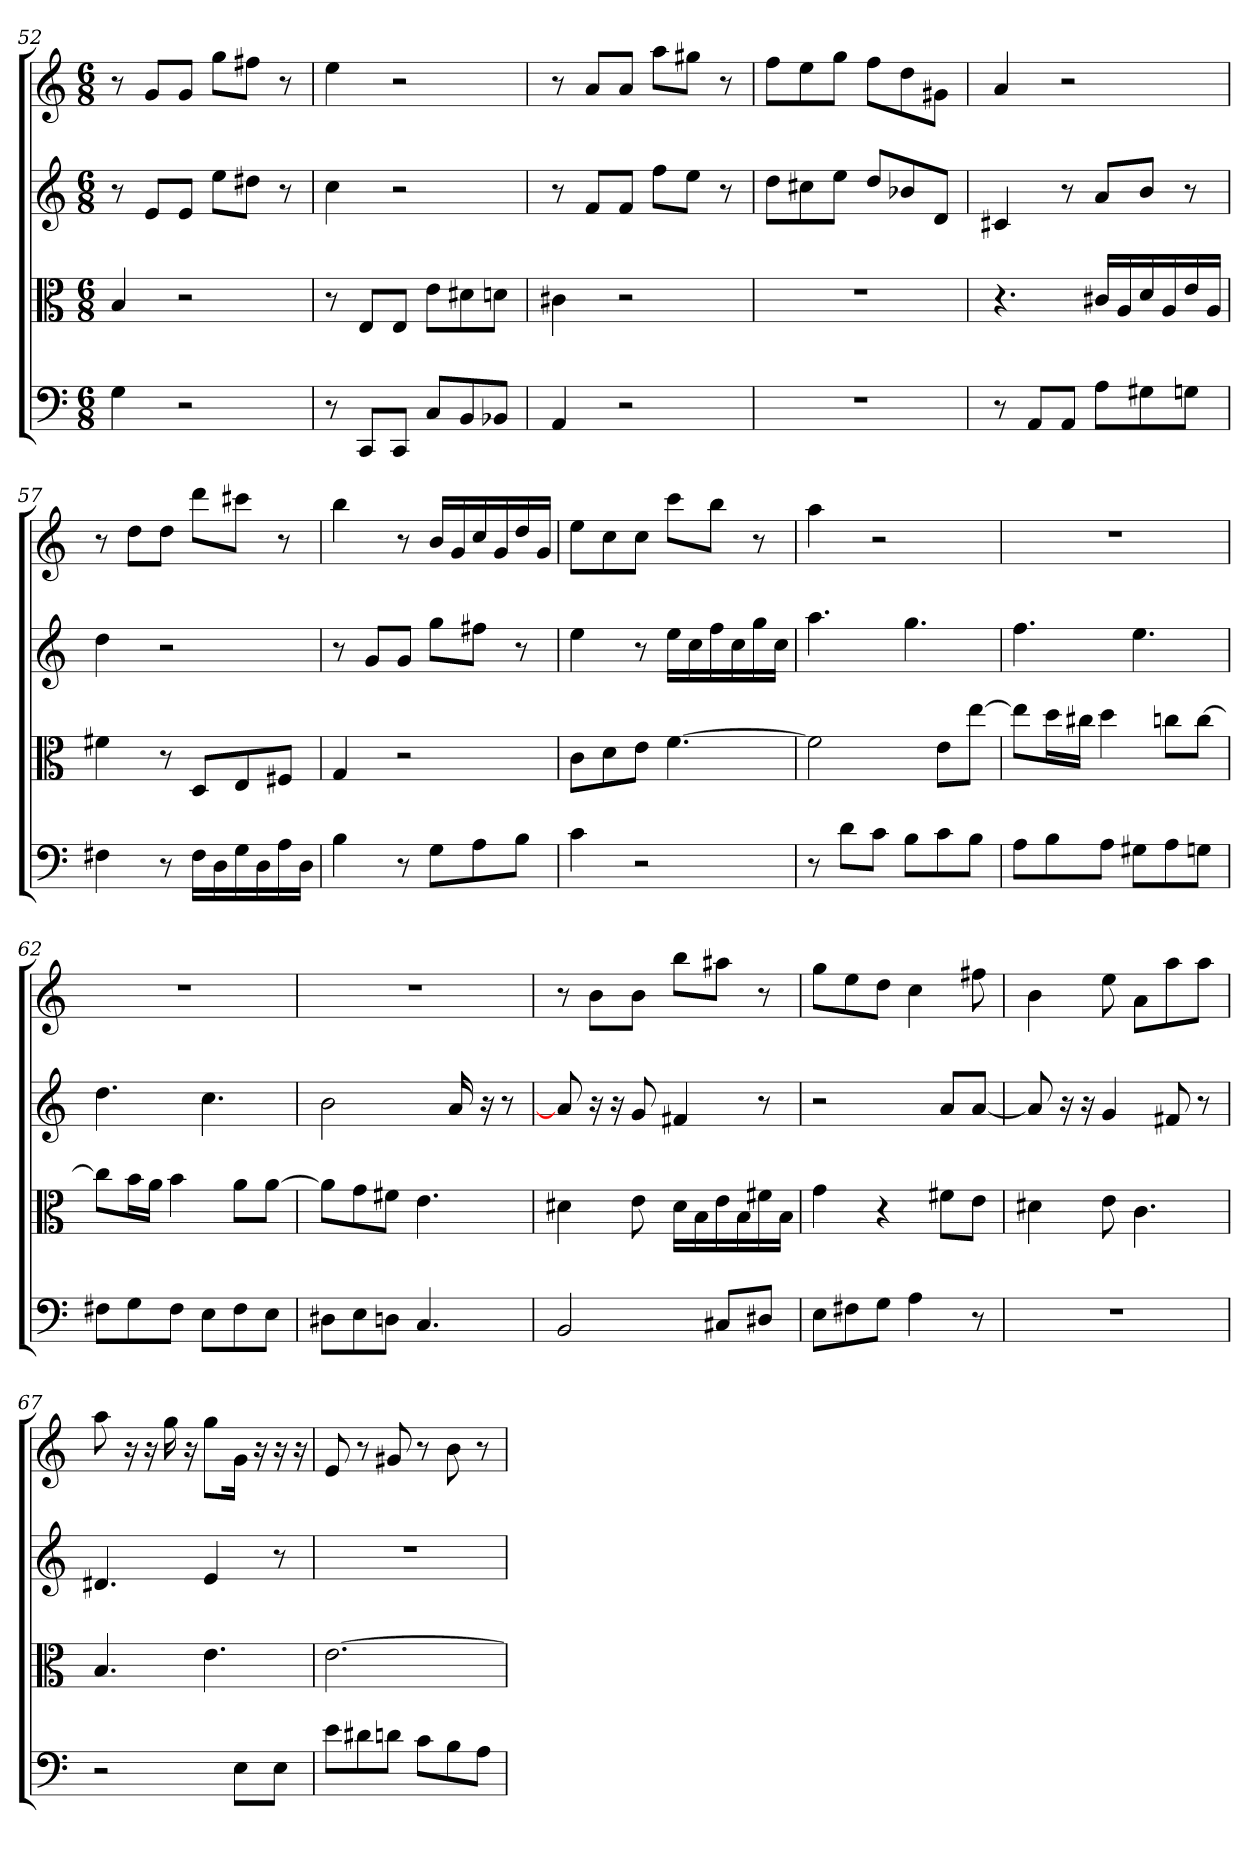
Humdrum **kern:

**kern	**kern	**kern	**kern
*part4	*part3	*part2	*part1
*staff4	*staff3	*staff2	*staff1
*clefF4	*clefC3	*clefG2	*clefG2
*k[]	*k[]	*k[]	*k[]
*C:	*C:	*C:	*C:
*M6/8	*M6/8	*M6/8	*M6/8
=52	=52	=52	=52
4G	4B	8r	8r
.	.	8e/L	8g/L
2r	2r	8e/J	8g/J
.	.	8ee\L	8gg\L
.	.	8dd#X\J	8ff#X\J
.	.	8r	8r
=53	=53	=53	=53
8r	8r	4cc	4ee
8CC/L	8E/L	.	.
8CC/J	8E/J	2r	2r
8C/L	8e\L	.	.
8BB/	8d#X\	.	.
8BB-X/J	8dn\J	.	.
=54	=54	=54	=54
4AA	4c#X	8r	8r
.	.	8f/L	8a/L
2r	2r	8f/J	8a/J
.	.	8ff\L	8aa\L
.	.	8ee\J	8gg#X\J
.	.	8r	8r
=55	=55	=55	=55
2.r	2.r	8dd\L	8ff\L
.	.	8cc#X\	8ee\
.	.	8ee\J	8gg\J
.	.	8dd/L	8ff\L
.	.	8b-X/	8dd\
.	.	8d/J	8g#X\J
=56	=56	=56	=56
8r	4.r	4c#X	4a
8AA/L	.	.	.
8AA/J	.	8r	2r
8A\L	16c#X/LL	8a/L	.
.	16A/	.	.
8G#X\	16d/	8b/J	.
.	16A/	.	.
8Gn\J	16e/	8r	.
.	16A/JJ	.	.
=57	=57	=57	=57
4F#X	4f#X	4dd	8r
.	.	.	8dd\L
8r	8r	2r	8dd\J
16F#\LL	8D/L	.	8ddd\L
16D\	.	.	.
16G\	8E/	.	8ccc#X\J
16D\	.	.	.
16A\	8F#X/J	.	8r
16D\JJ	.	.	.
=58	=58	=58	=58
4B	4G	8r	4bb
.	.	8g/L	.
8r	2r	8g/J	8r
8G\L	.	8gg\L	16b/LL
.	.	.	16g/
8A\	.	8ff#X\J	16cc/
.	.	.	16g/
8B\J	.	8r	16dd/
.	.	.	16g/JJ
=59	=59	=59	=59
4c	8c\L	4ee	8ee\L
.	8d\	.	8cc\
2r	8e\J	8r	8cc\J
.	[4.f	16ee\LL	8ccc\L
.	.	16cc\	.
.	.	16ff\	8bb\J
.	.	16cc\	.
.	.	16gg\	8r
.	.	16cc\JJ	.
=60	=60	=60	=60
8r	2f]	4.aa	4aa
8d\L	.	.	.
8c\J	.	.	2r
8B\L	.	4.gg	.
8c\	8e\L	.	.
8B\J	[8ee\J	.	.
=61	=61	=61	=61
8A\L	8ee\L]	4.ff	2.r
8B\	16dd\L	.	.
.	16cc#X\JJ	.	.
8A\J	4dd	.	.
8G#X\L	.	4.ee	.
8A\	8ccn\L	.	.
8Gn\J	[8cc\J	.	.
=62	=62	=62	=62
8F#X\L	8cc\L]	4.dd	2.r
8G\	16b\L	.	.
.	16a\JJ	.	.
8F#\J	4b	.	.
8E\L	.	4.cc	.
8F#\	8a\L	.	.
8E\J	[8a\J	.	.
=63	=63	=63	=63
8D#X\L	8a\L]	2b	2.r
8E\	8g\	.	.
8Dn\J	8f#X\J	.	.
4.C	4.e	.	.
.	.	16a	.
.	.	16r	.
.	.	8r	.
=64	=64	=64	=64
2BB	4d#X	8a]	8r
.	.	16r	8b\L
.	.	16r	.
.	8e	8g	8b\J
.	16d#\LL	4f#X	8bb\L
.	16B\	.	.
8C#X/L	16e\	.	8aa#X\J
.	16B\	.	.
8D#X/J	16f#X\	8r	8r
.	16B\JJ	.	.
=65	=65	=65	=65
8E\L	4g	2r	8gg\L
8F#X\	.	.	8ee\
8G\J	4r	.	8dd\J
4A	.	.	4cc
.	8f#X\L	8a/L	.
8r	8e\J	[8a/J	8ff#X
=66	=66	=66	=66
2.r	4d#X	8a]	4b
.	.	16r	.
.	.	16r	.
.	8e	4g	8ee
.	4.c	.	8a\L
.	.	8f#X	8aa\
.	.	8r	8aa\J
=67	=67	=67	=67
2r	4.B	4.d#X	8aa
.	.	.	16r
.	.	.	16r
.	.	.	16gg
.	.	.	16r
.	4.e	4e	8gg\L
8E\L	.	.	16g\Jk
.	.	.	16r
8E\J	.	8r	16r
.	.	.	16r
=68	=68	=68	=68
8e\L	[2.e	2.r	8e
8d#X\	.	.	8r
8dn\J	.	.	8g#X
8c\L	.	.	8r
8B\	.	.	8b
8A\J	.	.	8r
=	=	=	=
*-	*-	*-	*-
